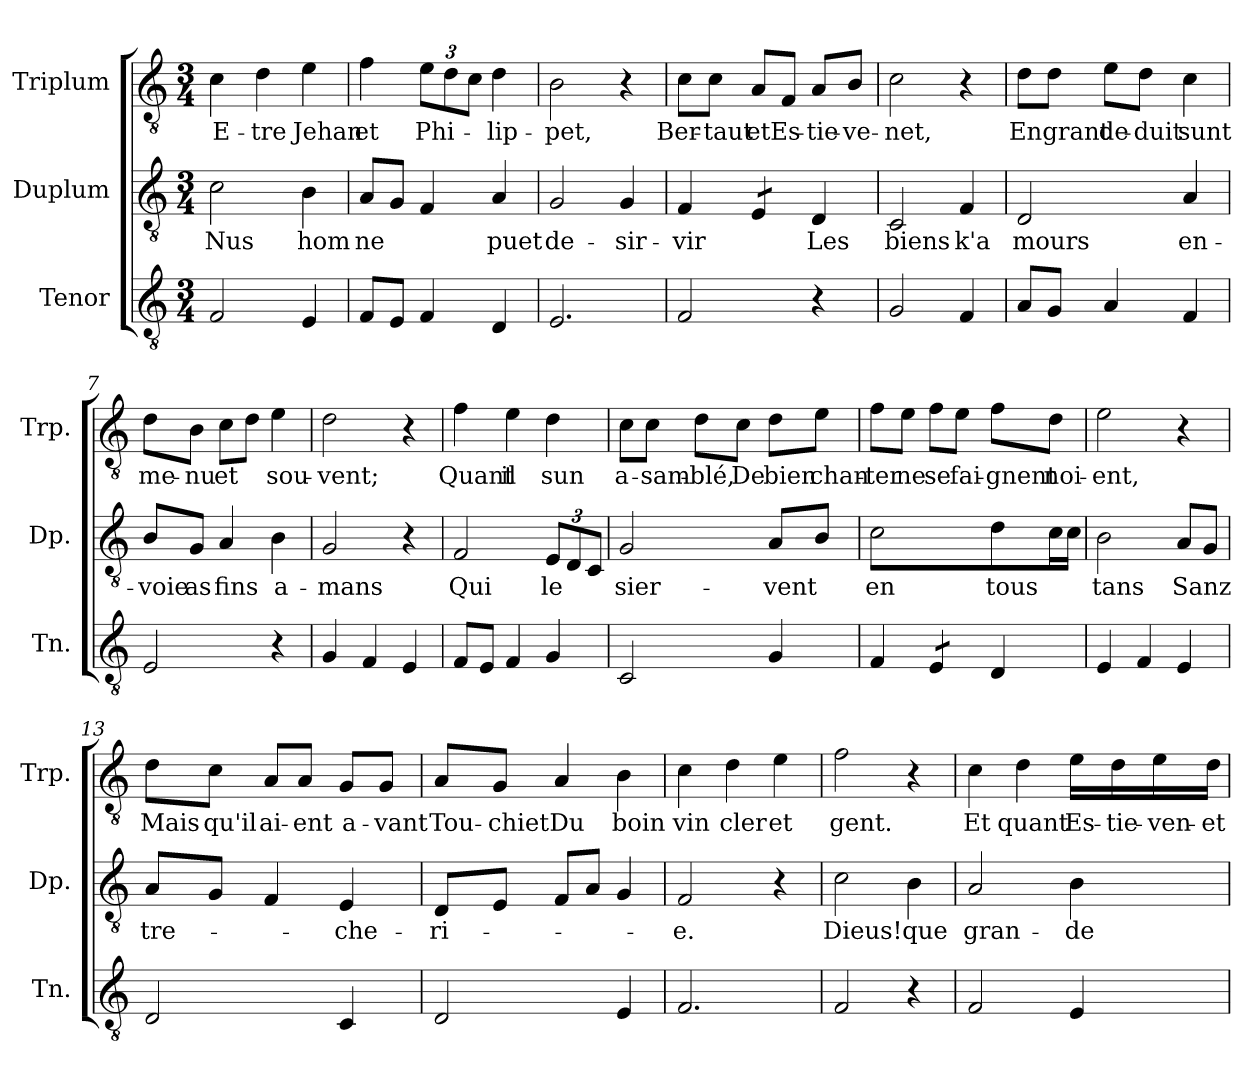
**kern	**kern	**text	**kern	**text
*part3	*part2	*part2	*part1	*part1
*staff3	*staff2	*staff2	*staff1	*staff1
*I"Tenor	*I"Duplum	*	*I"Triplum	*
*I'Tn.	*I'Dp.	*	*I'Trp.	*
*clefGv2	*clefGv2	*	*clefGv2	*
*k[]	*k[]	*	*k[]	*
*M3/4	*M3/4	*	*M3/4	*
=1	=1	=1	=1	=1
!	!	!LO:LY:b	!	!LO:LY:b
2F/	2c\	Nus	4c\	E-
!	!	!	!	!LO:LY:b
.	.	.	4d\	-tre
!	!	!LO:LY:b	!	!LO:LY:b
4E/	4B\	hom	4e\	Jehan
=2	=2	=2	=2	=2
!	!	!LO:LY:b	!	!LO:LY:b
8F/L	8A/L	ne	4f\	et
8E/J	8G/J	.	.	.
*	*	*	*Xbrackettup	*
!	!	!	!	!LO:LY:b
4F/	4F/	.	12e\L	Phi-
.	.	.	12d\	.
.	.	.	12c\J	.
!	!	!LO:LY:b	!	!LO:LY:b
4D/	4A/	puet	4d\	-lip-
=3	=3	=3	=3	=3
!	!	!LO:LY:b	!	!LO:LY:b
2.E/	2G/	de-	2B\	-pet,
!	!	!LO:LY:b	!	!
.	4G/	-sir-	4r	.
=4	=4	=4	=4	=4
!	!	!LO:LY:b	!	!LO:LY:b
2F/	4F/	-vir	8c\L	Ber-
!	!	!	!	!LO:LY:b
.	.	.	8c\J	-taut
!	!	!	!	!LO:LY:b
*	*tremolo	*	*	*
.	8E/L	.	8A/L	et
!	!	!	!	!LO:LY:b
.	8E/J	.	8F/J	Es-
*	*Xtremolo	*	*	*
!	!	!LO:LY:b	!	!LO:LY:b
4r	4D/	Les	8A/L	-tie-
!	!	!	!	!LO:LY:b
.	.	.	8B/J	-ve-
=5	=5	=5	=5	=5
!	!	!LO:LY:b	!	!LO:LY:b
2G/	2C/	biens	2c\	-net,
!	!	!LO:LY:b	!	!
4F/	4F/	k'a	4r	.
=6	=6	=6	=6	=6
!	!	!LO:LY:b	!	!LO:LY:b
8A/L	2D/	mours	8d\L	En
!	!	!	!	!LO:LY:b
8G/J	.	.	8d\J	grant
!	!	!	!	!LO:LY:b
4A/	.	.	8e\L	de-
!	!	!	!	!LO:LY:b
.	.	.	8d\J	-duit
!	!	!LO:LY:b	!	!LO:LY:b
4F/	4A/	en-	4c\	sunt
!!LO:LB:g=z
=7	=7	=7	=7	=7
!	!	!LO:LY:b	!	!LO:LY:b
2E/	8B/L	-voie	8d\L	me-
!	!	!LO:LY:b	!	!LO:LY:b
.	8G/J	as	8B\J	-nu
!	!	!LO:LY:b	!	!LO:LY:b
.	4A/	fins	8c\L	et
.	.	.	8d\J	.
!	!	!LO:LY:b	!	!LO:LY:b
4r	4B\	a-	4e\	sou-
=8	=8	=8	=8	=8
!	!	!LO:LY:b	!	!LO:LY:b
4G/	2G/	-mans	2d\	-vent;
4F/	.	.	.	.
4E/	4r	.	4r	.
=9	=9	=9	=9	=9
!	!	!LO:LY:b	!	!LO:LY:b
8F/L	2F/	Qui	4f\	Quant
8E/J	.	.	.	.
!	!	!	!	!LO:LY:b
4F/	.	.	4e\	il
*	*Xbrackettup	*	*	*
!	!	!LO:LY:b	!	!LO:LY:b
4G/	12E/L	le	4d\	sun
.	12D/	.	.	.
.	12C/J	.	.	.
=10	=10	=10	=10	=10
!	!	!LO:LY:b	!	!LO:LY:b
2C/	2G/	sier-	8c\L	a-
!	!	!	!	!LO:LY:b
.	.	.	8c\J	-sam-
!	!	!	!	!LO:LY:b
.	.	.	8d\L	-blé,
!	!	!	!	!LO:LY:b
.	.	.	8c\J	De
!	!	!LO:LY:b	!	!LO:LY:b
4G/	8A/L	-vent	8d\L	bien
!	!	!	!	!LO:LY:b
.	8B/J	.	8e\J	chan-
=11	=11	=11	=11	=11
!	!	!LO:LY:b	!	!LO:LY:b
4F/	2c\	en	8f\L	-ter
!	!	!	!	!LO:LY:b
.	.	.	8e\J	ne
!	!	!	!	!LO:LY:b
*tremolo	*	*	*	*
8E/L	.	.	8f\L	se
!	!	!	!	!LO:LY:b
8E/J	.	.	8e\J	fai-
*Xtremolo	*	*	*	*
!	!	!LO:LY:b	!	!LO:LY:b
4D/	8d\L	tous	8f\L	-gnent
!	!	!	!	!LO:LY:b
*	*tremolo	*	*	*
.	16c\	.	8d\J	noi-
.	16c\JJ	.	.	.
*	*Xtremolo	*	*	*
!!LO:LB:g=z
=12	=12	=12	=12	=12
!	!	!LO:LY:b	!	!LO:LY:b
4E/	2B\	tans	2e\	-ent,
4F/	.	.	.	.
!	!	!LO:LY:b	!	!
4E/	8A/L	Sanz	4r	.
.	8G/J	.	.	.
=13	=13	=13	=13	=13
!	!	!LO:LY:b	!	!LO:LY:b
2D/	8A/L	tre-	8d\L	Mais
!	!	!	!	!LO:LY:b
.	8G/J	.	8c\J	qu'il
!	!	!	!	!LO:LY:b
.	4F/	.	8A/L	ai-
!	!	!	!	!LO:LY:b
.	.	.	8A/J	-ent
!	!	!LO:LY:b	!	!LO:LY:b
4C/	4E/	-che-	8G/L	a-
!	!	!	!	!LO:LY:b
.	.	.	8G/J	-vant
=14	=14	=14	=14	=14
!	!	!LO:LY:b	!	!LO:LY:b
2D/	8D/L	-ri-	8A/L	Tou-
!	!	!	!	!LO:LY:b
.	8E/J	.	8G/J	-chiet
!	!	!	!	!LO:LY:b
.	8F/L	.	4A/	Du
.	8A/J	.	.	.
!	!	!	!	!LO:LY:b
4E/	4G/	.	4B\	boin
=15	=15	=15	=15	=15
!	!	!LO:LY:b	!	!LO:LY:b
2.F/	2F/	-e.	4c\	vin
!	!	!	!	!LO:LY:b
.	.	.	4d\	cler
!	!	!	!	!LO:LY:b
.	4r	.	4e\	et
=16	=16	=16	=16	=16
!	!	!LO:LY:b	!	!LO:LY:b
2F/	2c\	Dieus!	2f\	gent.
!	!	!LO:LY:b	!	!
4r	4B\	que	4r	.
!!LO:PB:g=z
=17	=17	=17	=17	=17
!	!	!LO:LY:b	!	!LO:LY:b
2F/	2A/	gran-	4c\	Et
!	!	!	!	!LO:LY:b
.	.	.	4d\	quant
!	!	!LO:LY:b	!	!LO:LY:b
4E/	4B\	-de	16e\LL	Es-
!	!	!	!	!LO:LY:b
.	.	.	16d\	-tie-
!	!	!	!	!LO:LY:b
.	.	.	16e\	-ven-
!	!	!	!	!LO:LY:b
.	.	.	16d\JJ	-et
=	=	=	=	=
*-	*-	*-	*-	*-
